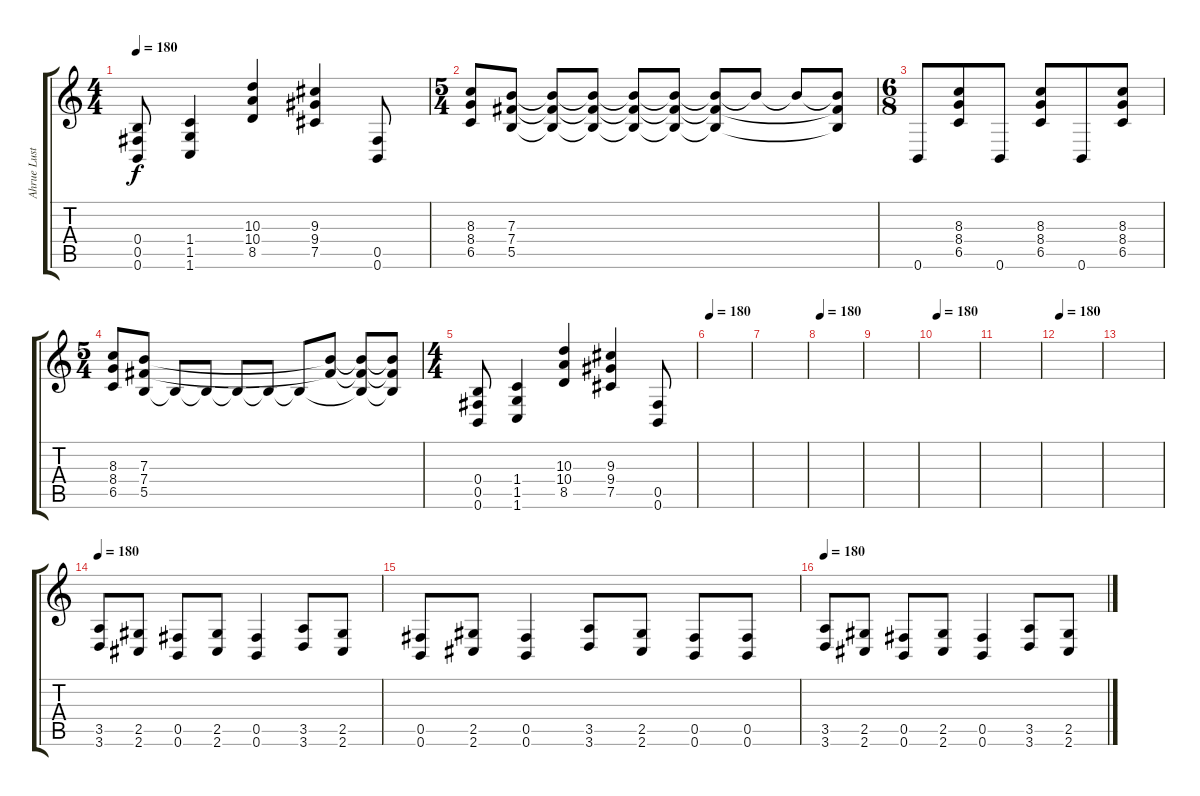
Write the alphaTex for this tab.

\track ("Ahrue Luster" "Ahrue Lust") {instrument distortionguitar}
\staff {score tabs}
\tuning (Db4 Ab3 E3 B2 Gb2 B1) {hide}
\ts (4 4)
\tempo 180
\clef g2
\ks c
(0.4 0.5 0.6).8{dy f} (1.4 1.5 1.6).4 (10.3 10.4 8.5).4 (9.3 9.4 7.5).4 (0.5 0.6).8 |
\ts (5 4)
(8.3 8.4 6.5).8 (7.3 7.4 5.5).8 (7.3{t} 7.4{t} 5.5{t}).8 (7.3{t} 7.4{t} 5.5{t}).8 (7.3{t} 7.4{t} 5.5{t}).8 (7.3{t} 7.4{t} 5.5{t}).8 (7.3{t} 7.4{t} 5.5{t}).8 7.3{t}.8 7.3{t}.8 (7.3{t} 7.4{t} 5.5{t}).8 |
\ts (6 8)
0.6.8 (8.3 8.4 6.5).8 0.6.8 (8.3 8.4 6.5).8 0.6.8 (8.3 8.4 6.5).8 |
\ts (5 4)
(8.3 8.4 6.5).8 (7.3 7.4 5.5).8 5.5{t}.8 5.5{t}.8 5.5{t}.8 5.5{t}.8 5.5{t}.8 (7.3{t} 7.4{t}).8 (7.3{t} 7.4{t} 5.5{t}).8 (7.3{t} 7.4{t} 5.5{t}).8 |
\ts (4 4)
(0.4 0.5 0.6).8 (1.4 1.5 1.6).4 (10.3 10.4 8.5).4 (9.3 9.4 7.5).4 (0.5 0.6).8 |
\tempo 180
|
|
\tempo 180
|
|
\tempo 180
|
|
\tempo 180
|
|
\tempo 180
(3.5 3.6).8{instrument distortionguitar} (2.5 2.6).8 (0.5 0.6).8 (2.5 2.6).8 (0.5 0.6).4 (3.5 3.6).8 (2.5 2.6).8 |
(0.5 0.6).8 (2.5 2.6).8 (0.5 0.6).4 (3.5 3.6).8 (2.5 2.6).8 (0.5 0.6).8 (0.5 0.6).8 |
\tempo 180
(3.5 3.6).8 (2.5 2.6).8 (0.5 0.6).8 (2.5 2.6).8 (0.5 0.6).4 (3.5 3.6).8 (2.5 2.6).8
